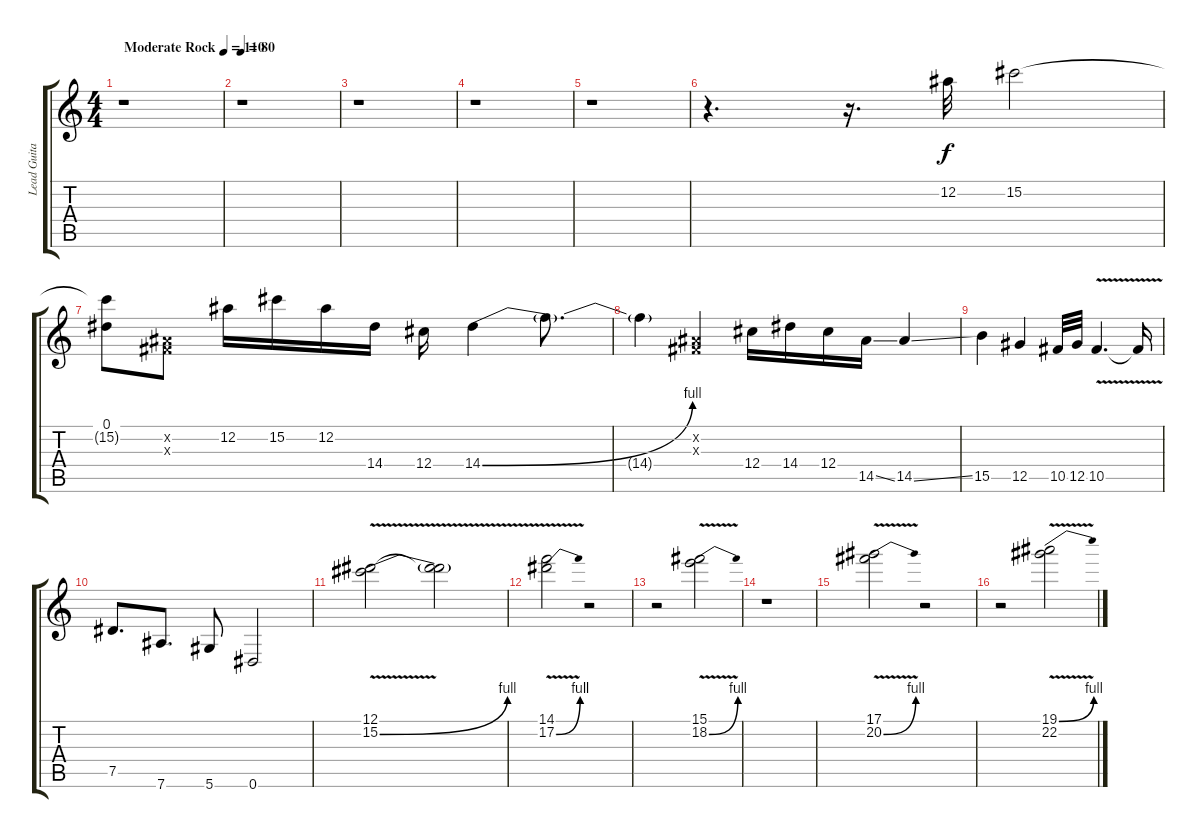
\track ("Lead Guitar" "Lead Guita") {instrument distortionguitar}
\staff {score tabs}
\tuning (Eb4 Bb3 Gb3 Db3 Ab2 Eb2) {hide}
\ts (4 4)
\tempo (110 "Moderate Rock")
\tempo 80
\tempo (110 "Moderate Rock")
\clef g2
\ks c
r.1{dy f instrument distortionguitar} |
\tempo 80
r.1 |
r.1 |
r.1 |
r.1 |
r.4{d} r.16{d} 12.2.32 15.2.2 |
(0.1 15.2{t}).8 (0.2{x} 0.3{x}).8 12.2.16 15.2.16 12.2.16 14.4.16 12.4.16 14.4{be (bend 0 0 60 4)}.4 14.4{t}.8{d} |
14.4{t}.4 (0.2{x} 0.3{x}).4 12.4.16 14.4.16 12.4.16 14.5{ss}.16 14.5{ss}.4 |
15.5.4 12.5.4 10.5.32 12.5.32 10.5{v}.4{d} 10.5{t}.16 |
7.5.8{d} 7.6.8{d} 5.6.8 0.6.2 |
(12.1 15.2{be (bend 0 0 60 4) v}).2 (12.1{t} 15.2{t}).2 |
(14.1 17.2{be (bend 0 0 60 4) v}).2 r.2 |
r.2 (15.1{v} 18.2{be (bend 0 0 60 4)}).2 |
r.1 |
(17.1 20.2{be (bend 0 0 60 4) v}).2 r.2 |
r.2 (19.1{be (bend 0 0 60 4)} 22.2{v}).2
